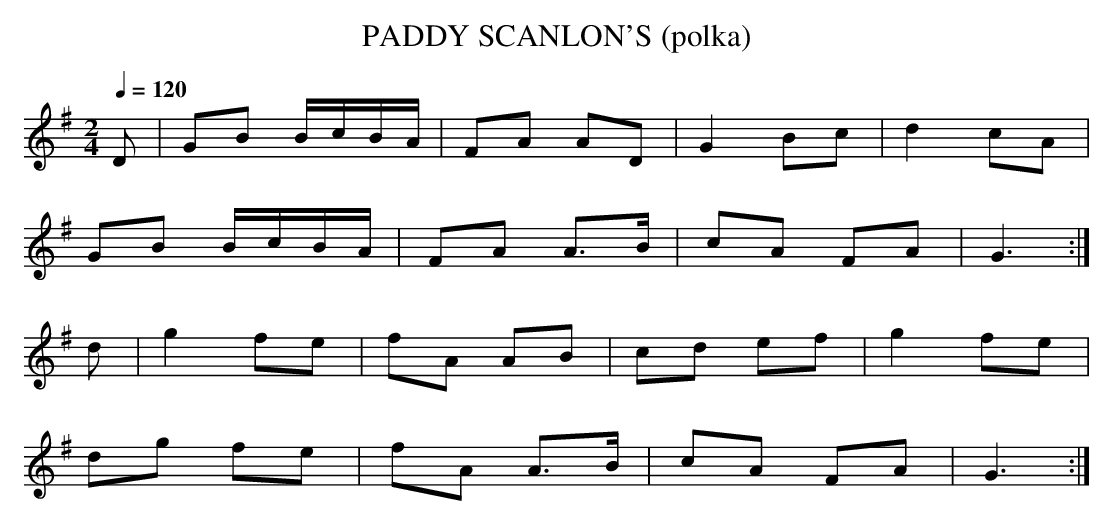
X:1
T:PADDY SCANLON'S (polka)
Q:1/4=120
M:2/4
L:1/8
K:G
D|GB B/c/B/A/|FA AD|G2 Bc|d2 cA|
GB B/c/B/A/|FA A>B|cA FA|G3 :|
d|g2 fe|fA AB|cd ef|g2 fe|
dg fe|fA A>B|cA FA|G3 :|
